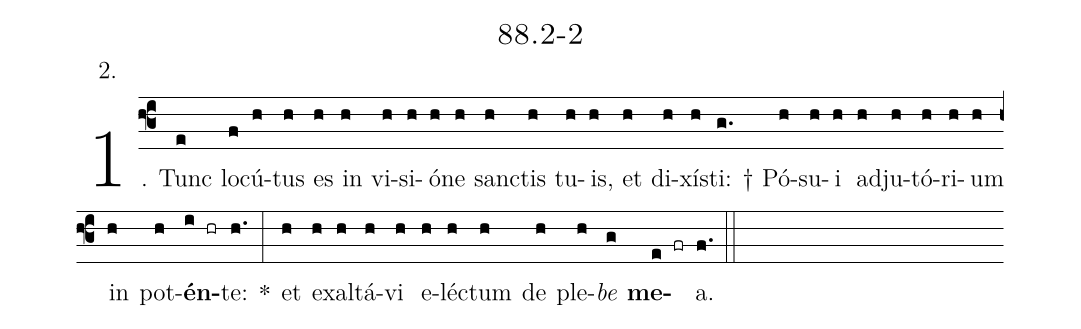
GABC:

name: 88.2-2;
annotation: 2.;
%%
(f3)1. Tunc(e) lo(f)cú(h)tus(h) es(h) in(h) vi(h)si(h)ó(h)ne(h) sanc(h)tis(h) tu(h)is,(h) et(h) di(h)xís(h)ti: †(g.) Pó(h)su(h)i(h) ad(h)ju(h)tó(h)ri(h)um(h) in(h) pot(h)<b>én</b>(i hr)te:(h.) *(:) et(h) ex(h)al(h)tá(h)vi(h) e(h)léc(h)tum(h) de(h) ple(h)<i>be</i>(g) <b>me</b>(e fr)a.(f.) (::)


%E(h) u(h) o(h) u(g) a(e) e.(f.) (::)
